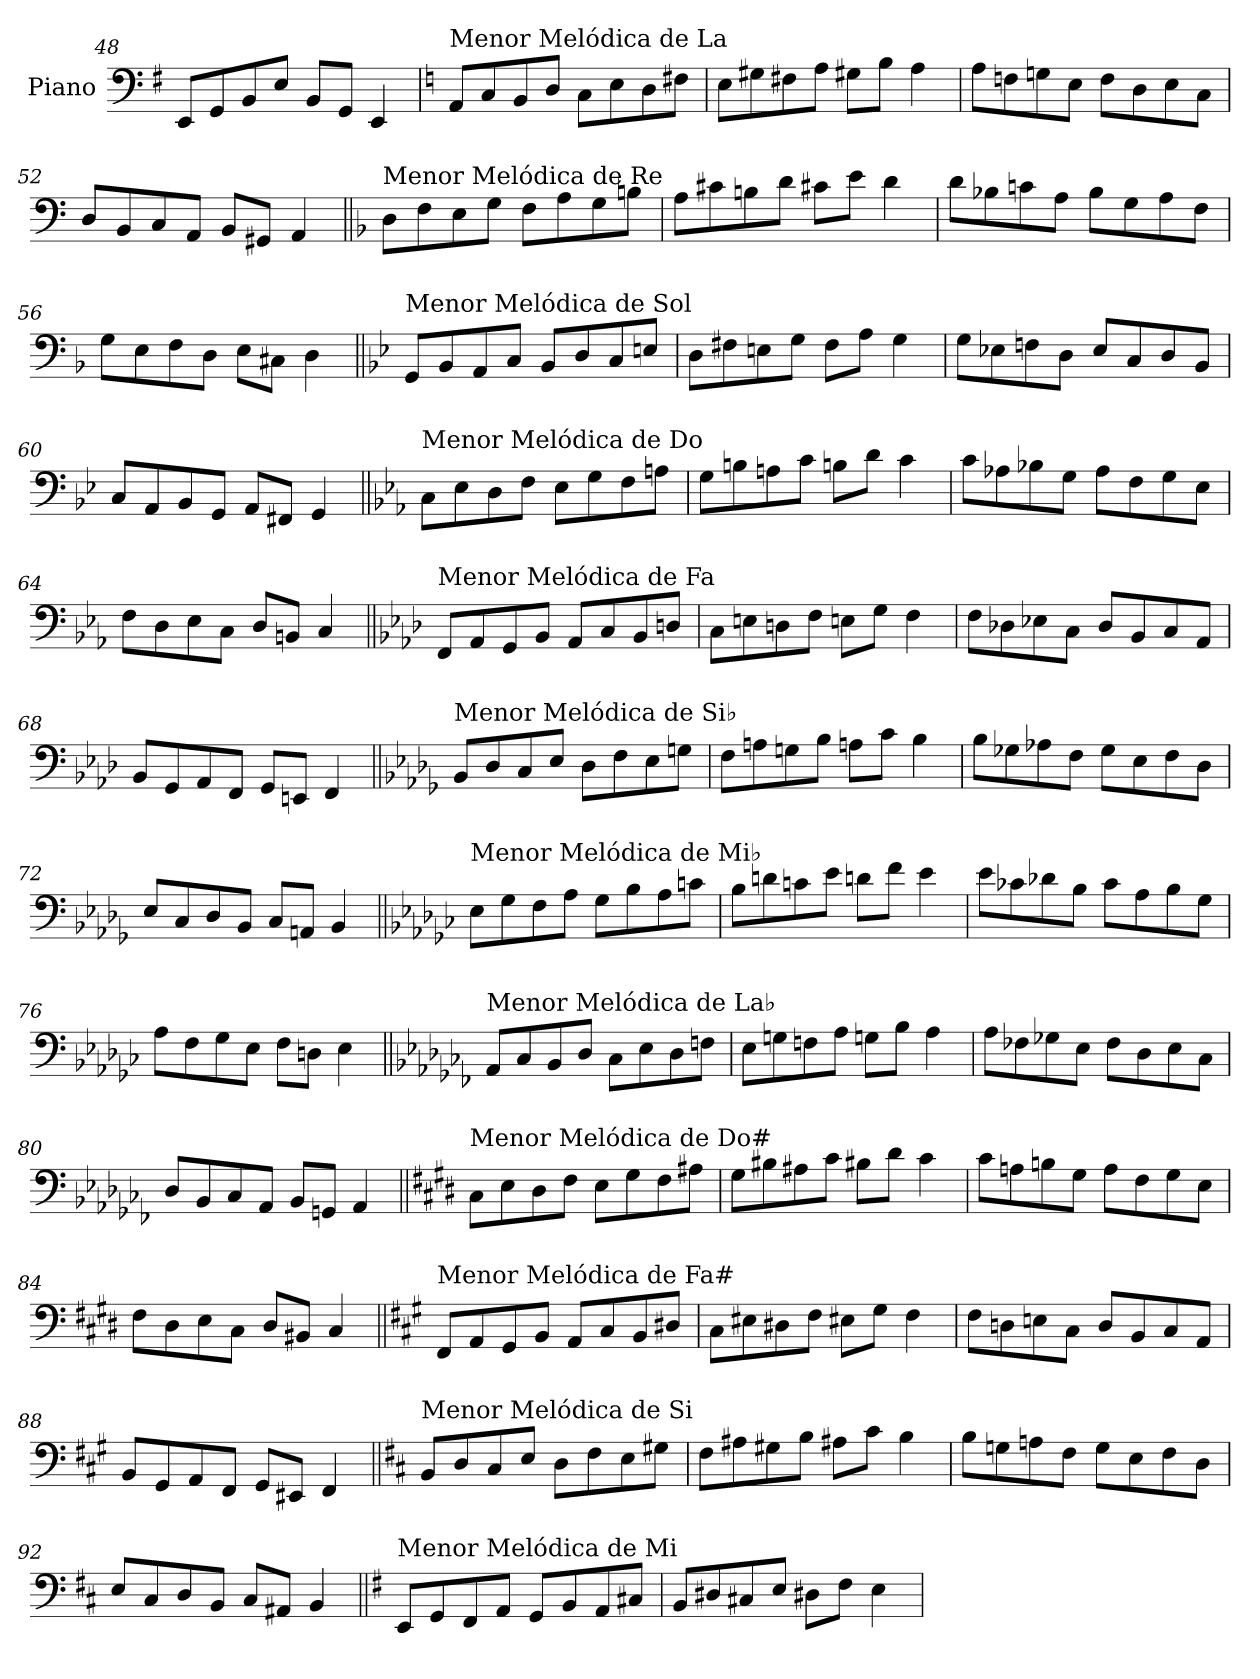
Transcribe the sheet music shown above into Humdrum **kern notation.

**kern
*part1
*staff1
*I"Piano
*I'Pno.
*clefF4
*k[f#]
=48
8EE/L
8GG/
8BB/
8E/J
8BB/L
8GG/J
4EE/
!!LO:PB:g=z
=49
*k[]
!LO:TX:a:t=Menor Melódica de La
8AA/L
8C/
8BB/
8D/J
8C\L
8E\
8D\
8F#X\J
=50
8E\L
8G#X\
8F#X\
8A\J
8G#X\L
8B\J
4A\
=51
8A\L
8Fn\
8Gn\
8E\J
8F\L
8D\
8E\
8C\J
=52
8D/L
8BB/
8C/
8AA/J
8BB/L
8GG#X/J
4AA/
!!LO:LB:g=z
=53||
*k[b-]
!LO:TX:a:t=Menor Melódica de Re
8D\L
8F\
8E\
8G\J
8F\L
8A\
8G\
8Bn\J
=54
8A\L
8c#X\
8Bn\
8d\J
8c#X\L
8e\J
4d\
=55
8d\L
8B-X\
8cn\
8A\J
8B-\L
8G\
8A\
8F\J
=56
8G\L
8E\
8F\
8D\J
8E\L
8C#X\J
4D\
!!LO:LB:g=z
=57||
*k[b-e-]
!LO:TX:a:t=Menor Melódica de Sol
8GG/L
8BB-/
8AA/
8C/J
8BB-/L
8D/
8C/
8En/J
=58
8D\L
8F#X\
8En\
8G\J
8F#\L
8A\J
4G\
=59
8G\L
8E-X\
8Fn\
8D\J
8E-/L
8C/
8D/
8BB-/J
=60
8C/L
8AA/
8BB-/
8GG/J
8AA/L
8FF#X/J
4GG/
!!LO:LB:g=z
=61||
*k[b-e-a-]
!LO:TX:a:t=Menor Melódica de Do
8C\L
8E-\
8D\
8F\J
8E-\L
8G\
8F\
8An\J
=62
8G\L
8Bn\
8An\
8c\J
8Bn\L
8d\J
4c\
=63
8c\L
8A-X\
8B-X\
8G\J
8A-\L
8F\
8G\
8E-\J
=64
8F\L
8D\
8E-\
8C\J
8D/L
8BBn/J
4C/
!!LO:LB:g=z
=65||
*k[b-e-a-d-]
!LO:TX:a:t=Menor Melódica de Fa
8FF/L
8AA-/
8GG/
8BB-/J
8AA-/L
8C/
8BB-/
8Dn/J
=66
8C\L
8En\
8Dn\
8F\J
8En\L
8G\J
4F\
=67
8F\L
8D-X\
8E-X\
8C\J
8D-/L
8BB-/
8C/
8AA-/J
=68
8BB-/L
8GG/
8AA-/
8FF/J
8GG/L
8EEn/J
4FF/
!!LO:LB:g=z
=69||
*k[b-e-a-d-g-]
!LO:TX:a:t=Menor Melódica de Si♭
8BB-/L
8D-/
8C/
8E-/J
8D-\L
8F\
8E-\
8Gn\J
=70
8F\L
8An\
8Gn\
8B-\J
8An\L
8c\J
4B-\
=71
8B-\L
8G-X\
8A-X\
8F\J
8G-\L
8E-\
8F\
8D-\J
=72
8E-/L
8C/
8D-/
8BB-/J
8C/L
8AAn/J
4BB-/
!!LO:LB:g=z
=73||
*k[b-e-a-d-g-c-]
!LO:TX:a:t=Menor Melódica de Mi♭
8E-\L
8G-\
8F\
8A-\J
8G-\L
8B-\
8A-\
8cn\J
=74
8B-\L
8dn\
8cn\
8e-\J
8dn\L
8f\J
4e-\
=75
8e-\L
8c-X\
8d-X\
8B-\J
8c-\L
8A-\
8B-\
8G-\J
=76
8A-\L
8F\
8G-\
8E-\J
8F\L
8Dn\J
4E-\
!!LO:LB:g=z
=77||
*k[b-e-a-d-g-c-f-]
!LO:TX:a:t=Menor Melódica de La♭
8AA-/L
8C-/
8BB-/
8D-/J
8C-\L
8E-\
8D-\
8Fn\J
=78
8E-\L
8Gn\
8Fn\
8A-\J
8Gn\L
8B-\J
4A-\
=79
8A-\L
8F-X\
8G-X\
8E-\J
8F-\L
8D-\
8E-\
8C-\J
=80
8D-/L
8BB-/
8C-/
8AA-/J
8BB-/L
8GGn/J
4AA-/
!!LO:LB:g=z
=81||
*k[f#c#g#d#]
!LO:TX:a:t=Menor Melódica de Do#
8C#\L
8E\
8D#\
8F#\J
8E\L
8G#\
8F#\
8A#X\J
=82
8G#\L
8B#X\
8A#X\
8c#\J
8B#X\L
8d#\J
4c#\
=83
8c#\L
8An\
8Bn\
8G#\J
8A\L
8F#\
8G#\
8E\J
=84
8F#\L
8D#\
8E\
8C#\J
8D#/L
8BB#X/J
4C#/
!!LO:LB:g=z
=85||
*k[f#c#g#]
!LO:TX:a:t=Menor Melódica de Fa#
8FF#/L
8AA/
8GG#/
8BB/J
8AA/L
8C#/
8BB/
8D#X/J
=86
8C#\L
8E#X\
8D#X\
8F#\J
8E#X\L
8G#\J
4F#\
=87
8F#\L
8Dn\
8En\
8C#\J
8D/L
8BB/
8C#/
8AA/J
=88
8BB/L
8GG#/
8AA/
8FF#/J
8GG#/L
8EE#X/J
4FF#/
!!LO:LB:g=z
=89||
*k[f#c#]
!LO:TX:a:t=Menor Melódica de Si
8BB/L
8D/
8C#/
8E/J
8D\L
8F#\
8E\
8G#X\J
=90
8F#\L
8A#X\
8G#X\
8B\J
8A#X\L
8c#\J
4B\
=91
8B\L
8Gn\
8An\
8F#\J
8G\L
8E\
8F#\
8D\J
=92
8E/L
8C#/
8D/
8BB/J
8C#/L
8AA#X/J
4BB/
!!LO:LB:g=z
=93||
*k[f#]
!LO:TX:a:t=Menor Melódica de Mi
8EE/L
8GG/
8FF#/
8AA/J
8GG/L
8BB/
8AA/
8C#X/J
=94
8BB/L
8D#X/
8C#X/
8E/J
8D#X\L
8F#\J
4E\
=
*-
